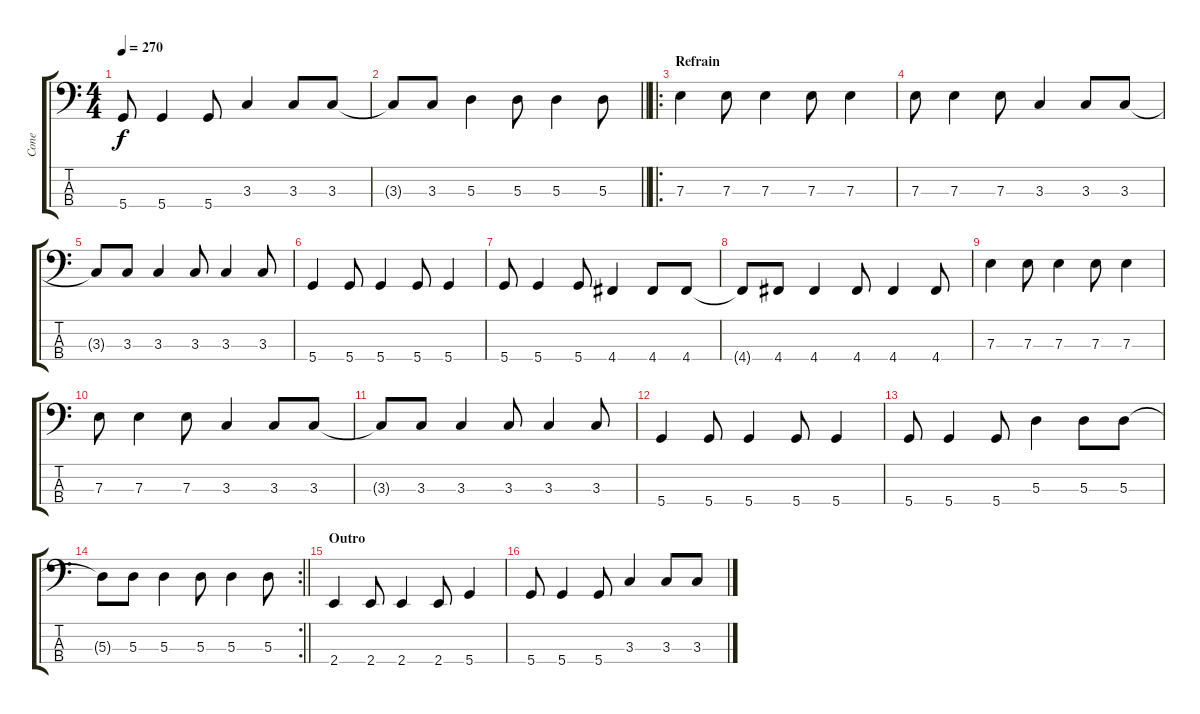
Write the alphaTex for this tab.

\track ("Cone" "Cone") {instrument slapbass1}
\staff {score tabs}
\tuning (G2 D2 A1 D1) {hide}
\ts (4 4)
\tempo 270
\clef f4
\ks c
5.4.8{dy f} 5.4.4 5.4.8 3.3.4 3.3.8 3.3.8 |
\barLineRight lightlight
3.3{t}.8 3.3.8 5.3.4 5.3.8 5.3.4 5.3.8 |
\ro
\section ("" "Refrain")
7.3.4 7.3.8 7.3.4 7.3.8 7.3.4 |
7.3.8 7.3.4 7.3.8 3.3.4 3.3.8 3.3.8 |
3.3{t}.8 3.3.8 3.3.4 3.3.8 3.3.4 3.3.8 |
5.4.4 5.4.8 5.4.4 5.4.8 5.4.4 |
5.4.8 5.4.4 5.4.8 4.4.4 4.4.8 4.4.8 |
4.4{t}.8 4.4.8 4.4.4 4.4.8 4.4.4 4.4.8 |
7.3.4 7.3.8 7.3.4 7.3.8 7.3.4 |
7.3.8 7.3.4 7.3.8 3.3.4 3.3.8 3.3.8 |
3.3{t}.8 3.3.8 3.3.4 3.3.8 3.3.4 3.3.8 |
5.4.4 5.4.8 5.4.4 5.4.8 5.4.4 |
5.4.8 5.4.4 5.4.8 5.3.4 5.3.8 5.3.8 |
\rc 2
\barLineRight lightlight
5.3{t}.8 5.3.8 5.3.4 5.3.8 5.3.4 5.3.8 |
\section ("" "Outro")
2.4.4 2.4.8 2.4.4 2.4.8 5.4.4 |
5.4.8 5.4.4 5.4.8 3.3.4 3.3.8 3.3.8
